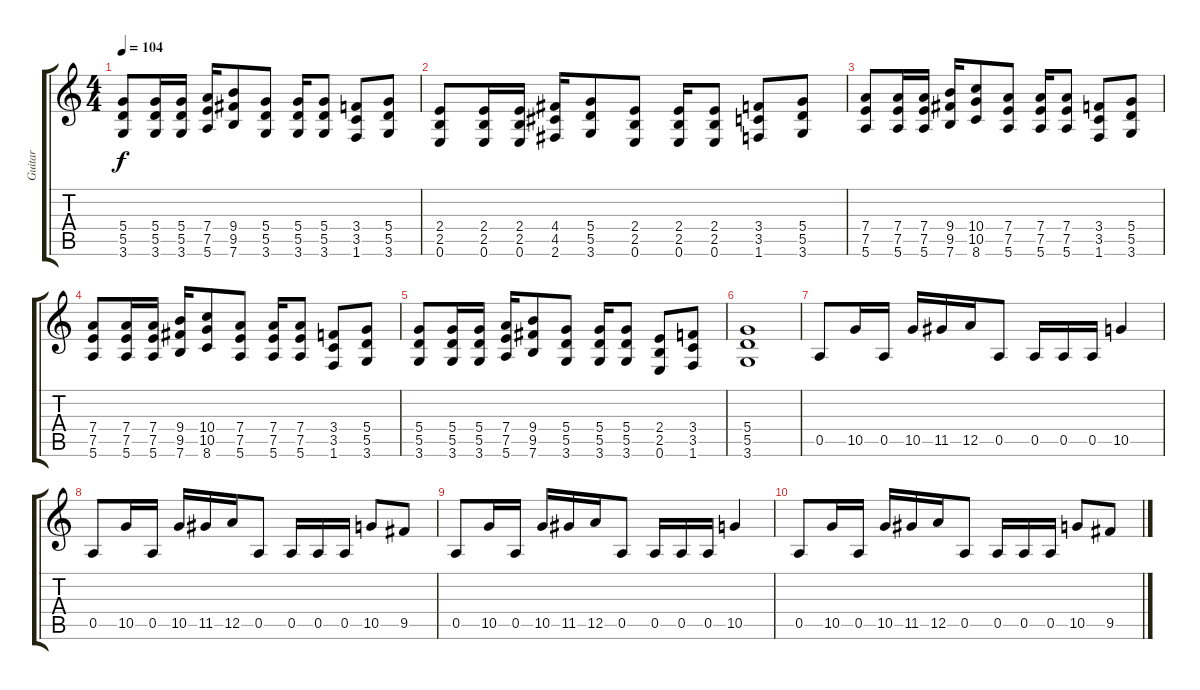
\track ("Guitar" "Guitar") {instrument electricguitarclean}
\staff {score tabs}
\tuning (E4 B3 G3 D3 A2 E2) {hide}
\ts (4 4)
\tempo 104
\clef g2
\ks c
(5.4 5.5 3.6).8{dy f} (5.4 5.5 3.6).16 (5.4 5.5 3.6).16 (7.4 7.5 5.6).16 (9.4 9.5 7.6).8 (5.4 5.5 3.6).8 (5.4 5.5 3.6).16 (5.4 5.5 3.6).8 (3.4 3.5 1.6).8 (5.4 5.5 3.6).8 |
(2.4 2.5 0.6).8 (2.4 2.5 0.6).16 (2.4 2.5 0.6).16 (4.4 4.5 2.6).16 (5.4 5.5 3.6).8 (2.4 2.5 0.6).8 (2.4 2.5 0.6).16 (2.4 2.5 0.6).8 (3.4 3.5 1.6).8 (5.4 5.5 3.6).8 |
(7.4 7.5 5.6).8 (7.4 7.5 5.6).16 (7.4 7.5 5.6).16 (9.4 9.5 7.6).16 (10.4 10.5 8.6).8 (7.4 7.5 5.6).8 (7.4 7.5 5.6).16 (7.4 7.5 5.6).8 (3.4 3.5 1.6).8 (5.4 5.5 3.6).8 |
(7.4 7.5 5.6).8 (7.4 7.5 5.6).16 (7.4 7.5 5.6).16 (9.4 9.5 7.6).16 (10.4 10.5 8.6).8 (7.4 7.5 5.6).8 (7.4 7.5 5.6).16 (7.4 7.5 5.6).8 (3.4 3.5 1.6).8 (5.4 5.5 3.6).8 |
(5.4 5.5 3.6).8 (5.4 5.5 3.6).16 (5.4 5.5 3.6).16 (7.4 7.5 5.6).16 (9.4 9.5 7.6).8 (5.4 5.5 3.6).8 (5.4 5.5 3.6).16 (5.4 5.5 3.6).8 (2.4 2.5 0.6).8 (3.4 3.5 1.6).8 |
(5.4 5.5 3.6).1 |
0.5.8 10.5.16 0.5.16 10.5.16 11.5.16 12.5.16 0.5.8 0.5.16 0.5.16 0.5.16 10.5.4 |
0.5.8 10.5.16 0.5.16 10.5.16 11.5.16 12.5.16 0.5.8 0.5.16 0.5.16 0.5.16 10.5.8 9.5.8 |
0.5.8 10.5.16 0.5.16 10.5.16 11.5.16 12.5.16 0.5.8 0.5.16 0.5.16 0.5.16 10.5.4 |
0.5.8 10.5.16 0.5.16 10.5.16 11.5.16 12.5.16 0.5.8 0.5.16 0.5.16 0.5.16 10.5.8 9.5.8
